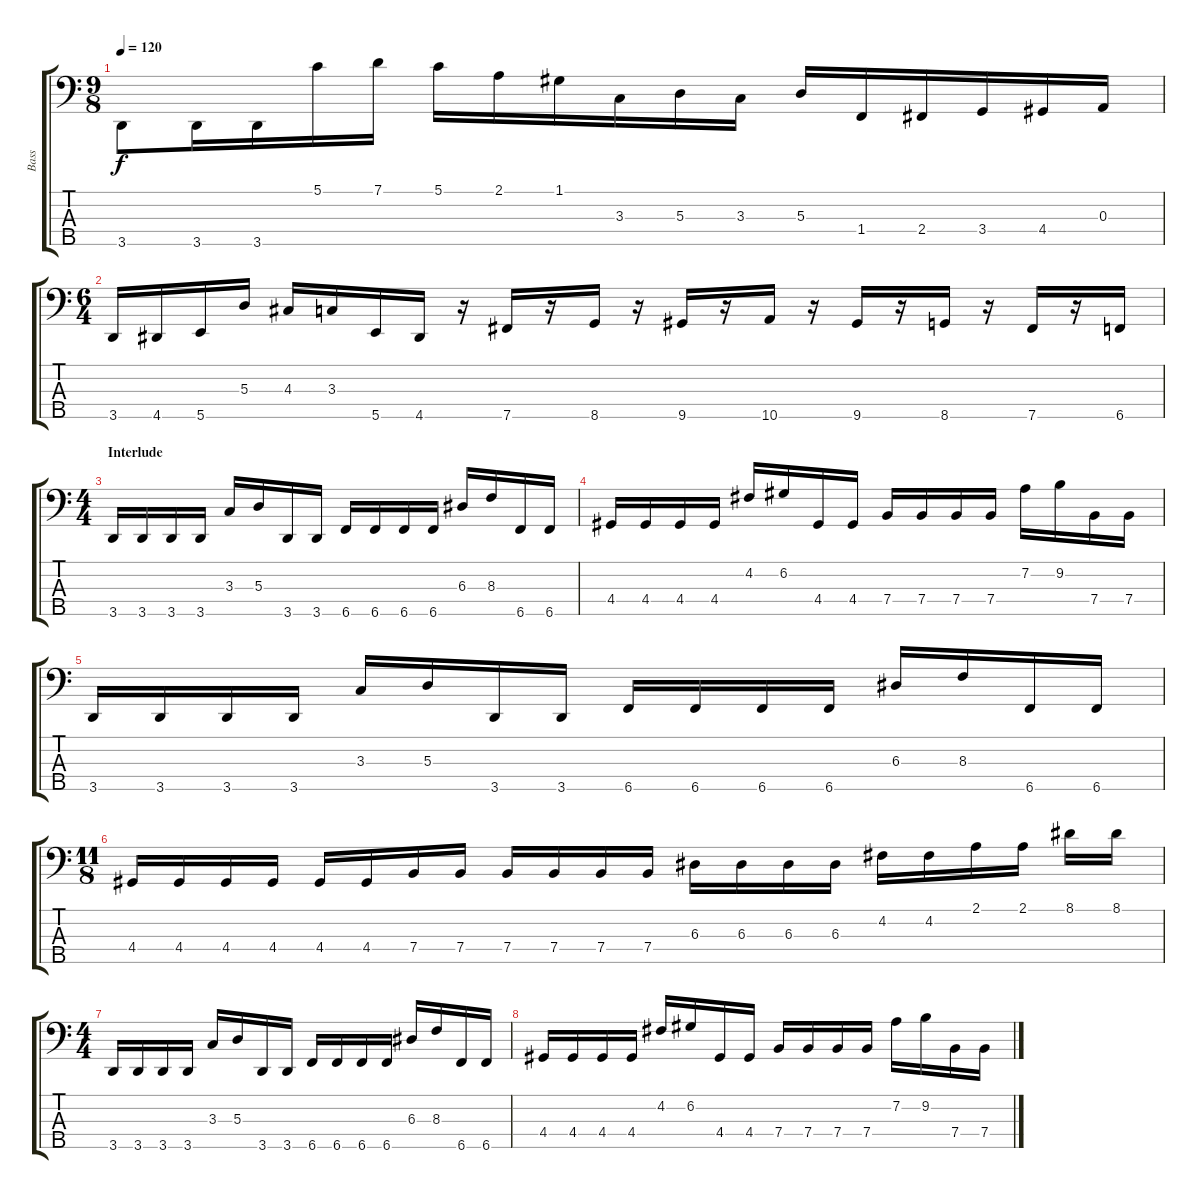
\track ("Bass" "Bass") {instrument electricbassfinger}
\staff {score tabs}
\tuning (G2 D2 A1 E1 B0) {hide}
\ts (9 8)
\tempo 120
\clef f4
\ks c
3.5.8{dy f} 3.5.16 3.5.16 5.1.16 7.1.16 5.1.16 2.1.16 1.1.16 3.3.16 5.3.16 3.3.16 5.3.16 1.4.16 2.4.16 3.4.16 4.4.16 0.3.16 |
\ts (6 4)
3.5.16 4.5.16 5.5.16 5.3.16 4.3.16 3.3.16 5.5.16 4.5.16 r.16 7.5.16 r.16 8.5.16 r.16 9.5.16 r.16 10.5.16 r.16 9.5.16 r.16 8.5.16 r.16 7.5.16 r.16 6.5.16 |
\ts (4 4)
\section ("" "Interlude")
3.5.16 3.5.16 3.5.16 3.5.16 3.3.16 5.3.16 3.5.16 3.5.16 6.5.16 6.5.16 6.5.16 6.5.16 6.3.16 8.3.16 6.5.16 6.5.16 |
4.4.16 4.4.16 4.4.16 4.4.16 4.2.16 6.2.16 4.4.16 4.4.16 7.4.16 7.4.16 7.4.16 7.4.16 7.2.16 9.2.16 7.4.16 7.4.16 |
3.5.16 3.5.16 3.5.16 3.5.16 3.3.16 5.3.16 3.5.16 3.5.16 6.5.16 6.5.16 6.5.16 6.5.16 6.3.16 8.3.16 6.5.16 6.5.16 |
\ts (11 8)
4.4.16 4.4.16 4.4.16 4.4.16 4.4.16 4.4.16 7.4.16 7.4.16 7.4.16 7.4.16 7.4.16 7.4.16 6.3.16 6.3.16 6.3.16 6.3.16 4.2.16 4.2.16 2.1.16 2.1.16 8.1.16 8.1.16 |
\ts (4 4)
3.5.16 3.5.16 3.5.16 3.5.16 3.3.16 5.3.16 3.5.16 3.5.16 6.5.16 6.5.16 6.5.16 6.5.16 6.3.16 8.3.16 6.5.16 6.5.16 |
4.4.16 4.4.16 4.4.16 4.4.16 4.2.16 6.2.16 4.4.16 4.4.16 7.4.16 7.4.16 7.4.16 7.4.16 7.2.16 9.2.16 7.4.16 7.4.16
